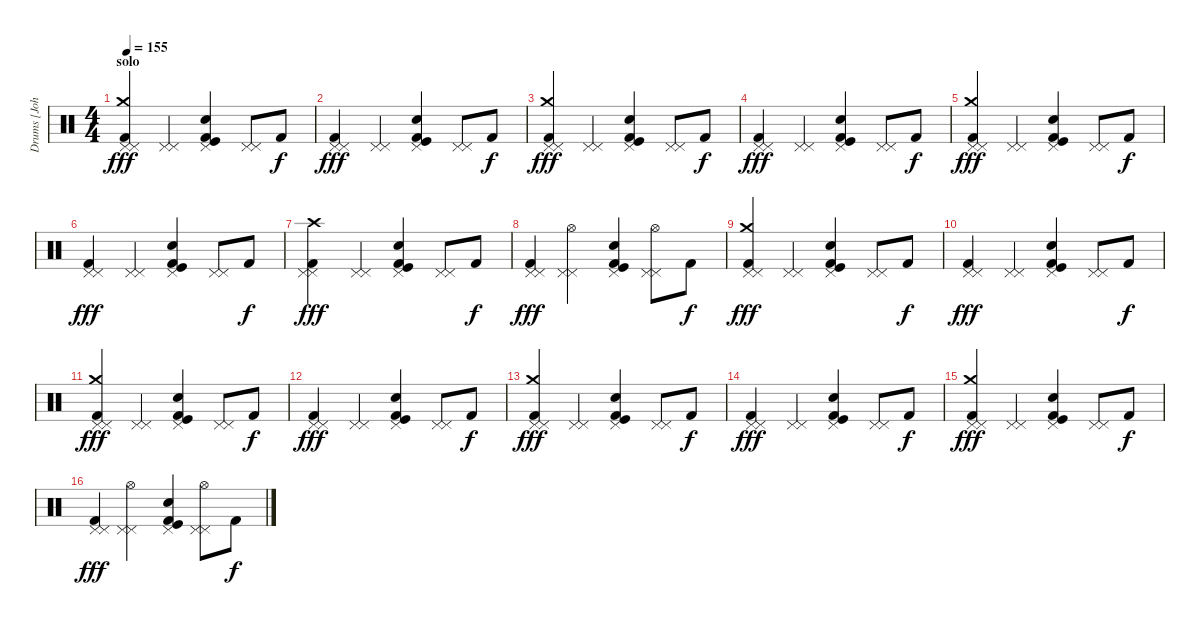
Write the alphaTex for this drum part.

\track ("Drums [John]" "Drums [Joh") {instrument percussion}
\staff {score}
\articulation defaults
\ts (4 4)
\section ("" "solo")
\tempo 155
\clef neutral
\ks c
("Pedal Hi-Hat (hit)" "Pedal Hi-Hat (hit)" "Crash medium (hit)" "Kick (hit) 2").4{dy fff} ("Pedal Hi-Hat (hit)" "Pedal Hi-Hat (hit)").4 ("Pedal Hi-Hat (hit)" "Electric Snare (hit)" "Kick (hit) 2" "Kick (hit)").4 ("Pedal Hi-Hat (hit)" "Pedal Hi-Hat (hit)").8 "Kick (hit) 2".8{dy f} |
("Pedal Hi-Hat (hit)" "Pedal Hi-Hat (hit)" "Kick (hit) 2").4{dy fff} ("Pedal Hi-Hat (hit)" "Pedal Hi-Hat (hit)").4 ("Pedal Hi-Hat (hit)" "Electric Snare (hit)" "Kick (hit) 2" "Kick (hit)").4 ("Pedal Hi-Hat (hit)" "Pedal Hi-Hat (hit)").8 "Kick (hit) 2".8{dy f} |
("Pedal Hi-Hat (hit)" "Pedal Hi-Hat (hit)" "Crash medium (hit)" "Kick (hit) 2").4{dy fff} ("Pedal Hi-Hat (hit)" "Pedal Hi-Hat (hit)").4 ("Pedal Hi-Hat (hit)" "Electric Snare (hit)" "Kick (hit) 2" "Kick (hit)").4 ("Pedal Hi-Hat (hit)" "Pedal Hi-Hat (hit)").8 "Kick (hit) 2".8{dy f} |
("Pedal Hi-Hat (hit)" "Pedal Hi-Hat (hit)" "Kick (hit) 2").4{dy fff} ("Pedal Hi-Hat (hit)" "Pedal Hi-Hat (hit)").4 ("Pedal Hi-Hat (hit)" "Electric Snare (hit)" "Kick (hit) 2" "Kick (hit)").4 ("Pedal Hi-Hat (hit)" "Pedal Hi-Hat (hit)").8 "Kick (hit) 2".8{dy f} |
("Pedal Hi-Hat (hit)" "Pedal Hi-Hat (hit)" "Crash medium (hit)" "Kick (hit) 2").4{dy fff} ("Pedal Hi-Hat (hit)" "Pedal Hi-Hat (hit)").4 ("Pedal Hi-Hat (hit)" "Electric Snare (hit)" "Kick (hit) 2" "Kick (hit)").4 ("Pedal Hi-Hat (hit)" "Pedal Hi-Hat (hit)").8 "Kick (hit) 2".8{dy f} |
("Pedal Hi-Hat (hit)" "Pedal Hi-Hat (hit)" "Kick (hit) 2").4{dy fff} ("Pedal Hi-Hat (hit)" "Pedal Hi-Hat (hit)").4 ("Pedal Hi-Hat (hit)" "Electric Snare (hit)" "Kick (hit) 2" "Kick (hit)").4 ("Pedal Hi-Hat (hit)" "Pedal Hi-Hat (hit)").8 "Kick (hit) 2".8{dy f} |
("Pedal Hi-Hat (hit)" "Pedal Hi-Hat (hit)" "Crash high (hit)" "Kick (hit) 2").4{dy fff} ("Pedal Hi-Hat (hit)" "Pedal Hi-Hat (hit)").4 ("Pedal Hi-Hat (hit)" "Electric Snare (hit)" "Kick (hit) 2" "Kick (hit)").4 ("Pedal Hi-Hat (hit)" "Pedal Hi-Hat (hit)").8 "Kick (hit) 2".8{dy f} |
("Pedal Hi-Hat (hit)" "Pedal Hi-Hat (hit)" "Kick (hit) 2").4{dy fff} ("Pedal Hi-Hat (hit)" "Pedal Hi-Hat (hit)" "Hi-Hat (open)").4 ("Pedal Hi-Hat (hit)" "Electric Snare (hit)" "Kick (hit) 2" "Kick (hit)").4 ("Pedal Hi-Hat (hit)" "Pedal Hi-Hat (hit)" "Hi-Hat (open)").8 "Kick (hit) 2".8{dy f} |
("Pedal Hi-Hat (hit)" "Pedal Hi-Hat (hit)" "Crash medium (hit)" "Kick (hit) 2").4{dy fff} ("Pedal Hi-Hat (hit)" "Pedal Hi-Hat (hit)").4 ("Pedal Hi-Hat (hit)" "Electric Snare (hit)" "Kick (hit) 2" "Kick (hit)").4 ("Pedal Hi-Hat (hit)" "Pedal Hi-Hat (hit)").8 "Kick (hit) 2".8{dy f} |
("Pedal Hi-Hat (hit)" "Pedal Hi-Hat (hit)" "Kick (hit) 2").4{dy fff} ("Pedal Hi-Hat (hit)" "Pedal Hi-Hat (hit)").4 ("Pedal Hi-Hat (hit)" "Electric Snare (hit)" "Kick (hit) 2" "Kick (hit)").4 ("Pedal Hi-Hat (hit)" "Pedal Hi-Hat (hit)").8 "Kick (hit) 2".8{dy f} |
("Pedal Hi-Hat (hit)" "Pedal Hi-Hat (hit)" "Crash medium (hit)" "Kick (hit) 2").4{dy fff} ("Pedal Hi-Hat (hit)" "Pedal Hi-Hat (hit)").4 ("Pedal Hi-Hat (hit)" "Electric Snare (hit)" "Kick (hit) 2" "Kick (hit)").4 ("Pedal Hi-Hat (hit)" "Pedal Hi-Hat (hit)").8 "Kick (hit) 2".8{dy f} |
("Pedal Hi-Hat (hit)" "Pedal Hi-Hat (hit)" "Kick (hit) 2").4{dy fff} ("Pedal Hi-Hat (hit)" "Pedal Hi-Hat (hit)").4 ("Pedal Hi-Hat (hit)" "Electric Snare (hit)" "Kick (hit) 2" "Kick (hit)").4 ("Pedal Hi-Hat (hit)" "Pedal Hi-Hat (hit)").8 "Kick (hit) 2".8{dy f} |
("Pedal Hi-Hat (hit)" "Pedal Hi-Hat (hit)" "Crash medium (hit)" "Kick (hit) 2").4{dy fff} ("Pedal Hi-Hat (hit)" "Pedal Hi-Hat (hit)").4 ("Pedal Hi-Hat (hit)" "Electric Snare (hit)" "Kick (hit) 2" "Kick (hit)").4 ("Pedal Hi-Hat (hit)" "Pedal Hi-Hat (hit)").8 "Kick (hit) 2".8{dy f} |
("Pedal Hi-Hat (hit)" "Pedal Hi-Hat (hit)" "Kick (hit) 2").4{dy fff} ("Pedal Hi-Hat (hit)" "Pedal Hi-Hat (hit)").4 ("Pedal Hi-Hat (hit)" "Electric Snare (hit)" "Kick (hit) 2" "Kick (hit)").4 ("Pedal Hi-Hat (hit)" "Pedal Hi-Hat (hit)").8 "Kick (hit) 2".8{dy f} |
("Pedal Hi-Hat (hit)" "Pedal Hi-Hat (hit)" "Crash medium (hit)" "Kick (hit) 2").4{dy fff} ("Pedal Hi-Hat (hit)" "Pedal Hi-Hat (hit)").4 ("Pedal Hi-Hat (hit)" "Electric Snare (hit)" "Kick (hit) 2" "Kick (hit)").4 ("Pedal Hi-Hat (hit)" "Pedal Hi-Hat (hit)").8 "Kick (hit) 2".8{dy f} |
("Pedal Hi-Hat (hit)" "Pedal Hi-Hat (hit)" "Kick (hit) 2").4{dy fff} ("Pedal Hi-Hat (hit)" "Pedal Hi-Hat (hit)" "Hi-Hat (open)").4 ("Pedal Hi-Hat (hit)" "Electric Snare (hit)" "Kick (hit) 2" "Kick (hit)").4 ("Pedal Hi-Hat (hit)" "Pedal Hi-Hat (hit)" "Hi-Hat (open)").8 "Kick (hit) 2".8{dy f}
